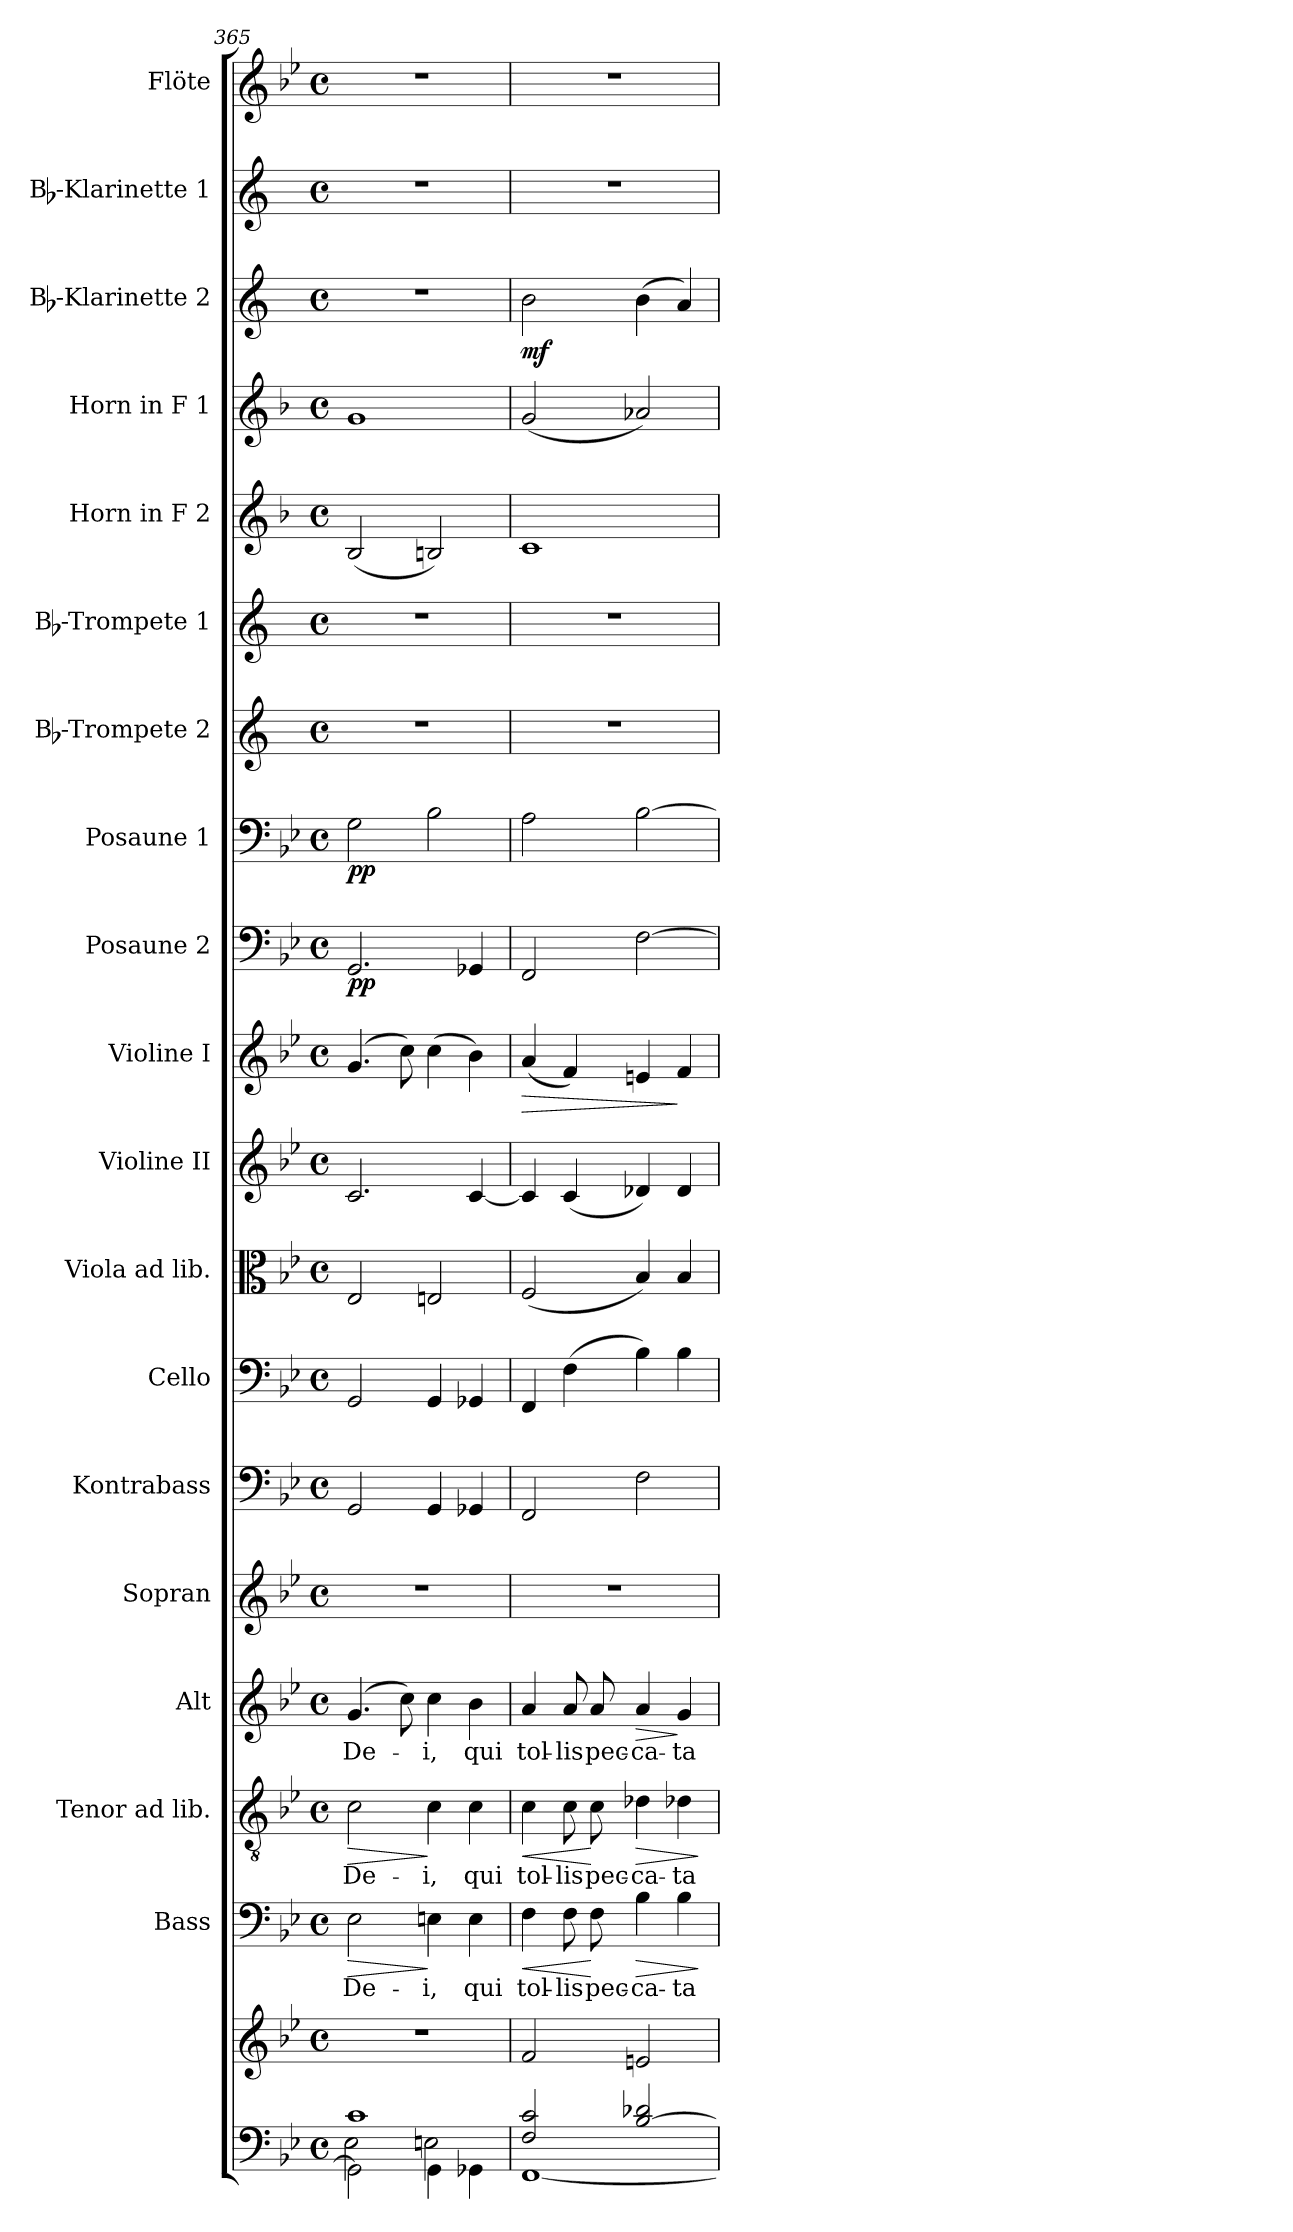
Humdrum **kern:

**kern	**kern	**kern	**text	**dynam	**kern	**text	**dynam	**kern	**text	**dynam	**kern	**kern	**kern	**kern	**kern	**kern	**dynam	**kern	**dynam	**kern	**dynam	**kern	**kern	**kern	**kern	**kern	**dynam	**kern	**kern
*part19	*part19	*part18	*part18	*part18	*part17	*part17	*part17	*part16	*part16	*part16	*part15	*part14	*part13	*part12	*part11	*part10	*part10	*part9	*part9	*part8	*part8	*part7	*part6	*part5	*part4	*part3	*part3	*part2	*part1
*staff20	*staff19	*staff18	*staff18	*staff18	*staff17	*staff17	*staff17	*staff16	*staff16	*staff16	*staff15	*staff14	*staff13	*staff12	*staff11	*staff10	*staff10	*staff9	*staff9	*staff8	*staff8	*staff7	*staff6	*staff5	*staff4	*staff3	*staff3	*staff2	*staff1
*	*	*I"Bass	*	*	*I"Tenor ad lib.	*	*	*I"Alt	*	*	*I"Sopran	*I"Kontrabass	*I"Cello	*I"Viola ad lib.	*I"Violine II	*I"Violine I	*	*I"Posaune 2	*	*I"Posaune 1	*	*I"Bb-Trompete 2	*I"Bb-Trompete 1	*I"Horn in F 2	*I"Horn in F 1	*I"Bb-Klarinette 2	*	*I"Bb-Klarinette 1	*I"Flöte
*	*	*I'B.	*	*	*I'T.	*	*	*I'A.	*	*	*I'S.	*I'Kb.	*	*I'Vla.	*I'Vl. II	*I'Vl. I	*	*I'Pos. 2	*	*I'Pos. 1	*	*I'Bb Trp. 2	*I'Bb Trp. 1	*	*	*I'Bb Kl. 2	*	*I'Bb Kl. 1	*I'Fl.
!!LO:PB:g=z
*clefF4	*clefG2	*clefF4	*	*	*clefGv2	*	*	*clefG2	*	*	*clefG2	*clefF4	*clefF4	*clefC3	*clefG2	*clefG2	*	*clefF4	*	*clefF4	*	*clefG2	*clefG2	*clefG2	*clefG2	*clefG2	*	*clefG2	*clefG2
*	*	*	*	*	*	*	*	*	*	*	*	*ITrd7c12	*	*	*	*	*	*	*	*	*	*ITrd1c2	*ITrd1c2	*ITrd4c7	*ITrd4c7	*ITrd1c2	*	*ITrd1c2	*
*k[b-e-]	*k[b-e-]	*k[b-e-]	*	*	*k[b-e-]	*	*	*k[b-e-]	*	*	*k[b-e-]	*k[b-e-]	*k[b-e-]	*k[b-e-]	*k[b-e-]	*k[b-e-]	*	*k[b-e-]	*	*k[b-e-]	*	*k[b-e-]	*k[b-e-]	*k[b-e-]	*k[b-e-]	*k[b-e-]	*	*k[b-e-]	*k[b-e-]
*B-:	*B-:	*B-:	*	*	*B-:	*	*	*B-:	*	*	*B-:	*B-:	*B-:	*B-:	*B-:	*B-:	*	*B-:	*	*B-:	*	*B-:	*B-:	*B-:	*B-:	*B-:	*	*B-:	*B-:
*M4/4	*M4/4	*M4/4	*	*	*M4/4	*	*	*M4/4	*	*	*M4/4	*M4/4	*M4/4	*M4/4	*M4/4	*M4/4	*	*M4/4	*	*M4/4	*	*M4/4	*M4/4	*M4/4	*M4/4	*M4/4	*	*M4/4	*M4/4
*met(c)	*met(c)	*met(c)	*	*	*met(c)	*	*	*met(c)	*	*	*met(c)	*met(c)	*met(c)	*met(c)	*met(c)	*met(c)	*	*met(c)	*	*met(c)	*	*met(c)	*met(c)	*met(c)	*met(c)	*met(c)	*	*met(c)	*met(c)
=365	=365	=365	=365	=365	=365	=365	=365	=365	=365	=365	=365	=365	=365	=365	=365	=365	=365	=365	=365	=365	=365	=365	=365	=365	=365	=365	=365	=365	=365
*^	*	*	*	*	*	*	*	*	*	*	*	*	*	*	*	*	*	*	*	*	*	*	*	*	*	*	*	*	*
*	*^	*	*	*	*	*	*	*	*	*	*	*	*	*	*	*	*	*	*	*	*	*	*	*	*	*	*	*	*	*
!	!	!	!	!	!LO:LY:b	!LO:HP:b	!	!LO:LY:b	!LO:HP:b	!	!LO:LY:b	!	!	!	!	!	!	!	!	!	!LO:DY:b	!	!LO:DY:b	!	!	!	!	!	!	!	!
1c	2GG\]	2E-\	1r	2E-\	De-	>	2c\	De-	>	(4.g/	De-	.	1r	2GGG/	2GG/	2E-/	2.c/	(4.g/	.	2.GG/	pp	2G\	pp	1r	1r	(<2E-/	1c	1r	.	1r	1r
.	.	.	.	.	.	.	.	.	.	8cc\)	.	.	.	.	.	.	.	8cc\)	.	.	.	.	.	.	.	.	.	.	.	.	.
!	!	!	!	!	!LO:LY:b	!	!	!LO:LY:b	!	!	!LO:LY:b	!	!	!	!	!	!	!	!	!	!	!	!	!	!	!	!	!	!	!	!
.	4GG\	2En\	.	4En\	-i,	]	4c\	-i,	]	4cc\	-i,	.	.	4GGG/	4GG/	2En/	.	(>4cc\	.	.	.	2B-\	.	.	.	2En/)	.	.	.	.	.
!	!	!	!	!	!LO:LY:b	!	!	!LO:LY:b	!	!	!LO:LY:b	!	!	!	!	!	!	!	!	!	!	!	!	!	!	!	!	!	!	!	!
.	4GG-X\	.	.	4E\	qui	.	4c\	qui	.	4b-\	qui	.	.	4GGG-X/	4GG-X/	.	[4c/	4b-\)	.	4GG-X/	.	.	.	.	.	.	.	.	.	.	.
*	*v	*v	*	*	*	*	*	*	*	*	*	*	*	*	*	*	*	*	*	*	*	*	*	*	*	*	*	*	*	*	*
=366	=366	=366	=366	=366	=366	=366	=366	=366	=366	=366	=366	=366	=366	=366	=366	=366	=366	=366	=366	=366	=366	=366	=366	=366	=366	=366	=366	=366	=366	=366
!	!	!	!	!LO:LY:b	!LO:HP:b	!	!LO:LY:b	!LO:HP:b	!	!LO:LY:b	!	!	!	!	!	!	!	!LO:HP:b	!	!	!	!	!	!	!	!	!	!LO:DY:b	!	!
2F/ 2c/	[<1FF	2f/	4F\	tol-	<	4c\	tol-	<	4a/	tol-	.	1r	2FFF/	4FF/	(<2F/	4c/]	(<4a/	>	2FF/	.	2A\	.	1r	1r	1F	(<2c/	2a\	mf	1r	1r
!	!	!	!	!LO:LY:b	!	!	!LO:LY:b	!	!	!LO:LY:b	!	!	!	!	!	!	!	!	!	!	!	!	!	!	!	!	!	!	!	!
.	.	.	8F\	-lis	.	8c\	-lis	.	8a/	-lis	.	.	.	(>4F\	.	(<4c/	4f/)	.	.	.	.	.	.	.	.	.	.	.	.	.
!	!	!	!	!LO:LY:b	!	!	!LO:LY:b	!	!	!LO:LY:b	!	!	!	!	!	!	!	!	!	!	!	!	!	!	!	!	!	!	!	!
.	.	.	8F\	pec-	[	8c\	pec-	[	8a/	pec-	.	.	.	.	.	.	.	.	.	.	.	.	.	.	.	.	.	.	.	.
!	!	!	!	!LO:LY:b	!LO:HP:b	!	!LO:LY:b	!LO:HP:b	!	!LO:LY:b	!LO:HP:b	!	!	!	!	!	!	!	!	!	!	!	!	!	!	!	!	!	!	!
[>2B-/ 2d-X/	.	2en/	4B-\	-ca-	>	4d-\	-ca-	>	4a/	-ca-	>	.	2FF\	4B-\)	4B-/)	4d-X/)	4en/	.	[2F\	.	[2B-\	.	.	.	.	2d-X/)	(>4a\	.	.	.
!	!	!	!	!LO:LY:b	!	!	!LO:LY:b	!	!	!LO:LY:b	!	!	!	!	!	!	!	!	!	!	!	!	!	!	!	!	!	!	!	!
.	.	.	4B-\	-ta	.	4d-X\	-ta	.	4g/	-ta	]	.	.	4B-\	4B-/	4d-/	4f/	]	.	.	.	.	.	.	.	.	4g/)	.	.	.
*v	*v	*	*	*	*	*	*	*	*	*	*	*	*	*	*	*	*	*	*	*	*	*	*	*	*	*	*	*	*	*
.	.	.	.	]	.	.	]	.	.	.	.	.	.	.	.	.	.	.	.	.	.	.	.	.	.	.	.	.	.
=	=	=	=	=	=	=	=	=	=	=	=	=	=	=	=	=	=	=	=	=	=	=	=	=	=	=	=	=	=
*-	*-	*-	*-	*-	*-	*-	*-	*-	*-	*-	*-	*-	*-	*-	*-	*-	*-	*-	*-	*-	*-	*-	*-	*-	*-	*-	*-	*-	*-
